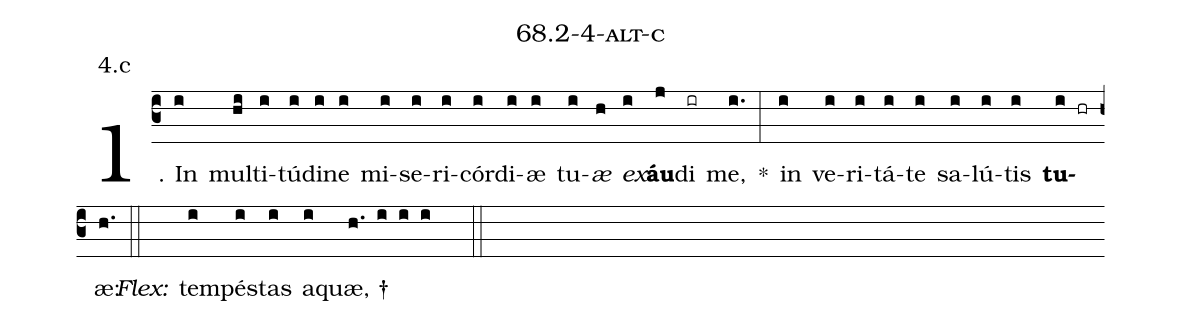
name: 68.2-4-alt-c;
annotation: 4.c;
%%
(c3)1. In(i) mul(hi)ti(i)tú(i)di(i)ne(i) mi(i)se(i)ri(i)cór(i)di(i)æ(i) tu(i)<i>æ</i>(h) <i>ex</i>(i)<b>áu</b>(j)di(ir) me,(i.) *(:) in(i) ve(i)ri(i)tá(i)te(i) sa(i)lú(i)tis(i) <b>tu</b>(i hr)æ:(h.) (::)
<i>Flex:</i>()  tem(i)pés(i)tas(i) a(i)quæ, †(h. i i i  ::)

%E(i) u(i) o(i) u(i) a(i) e.(h.) (::)
